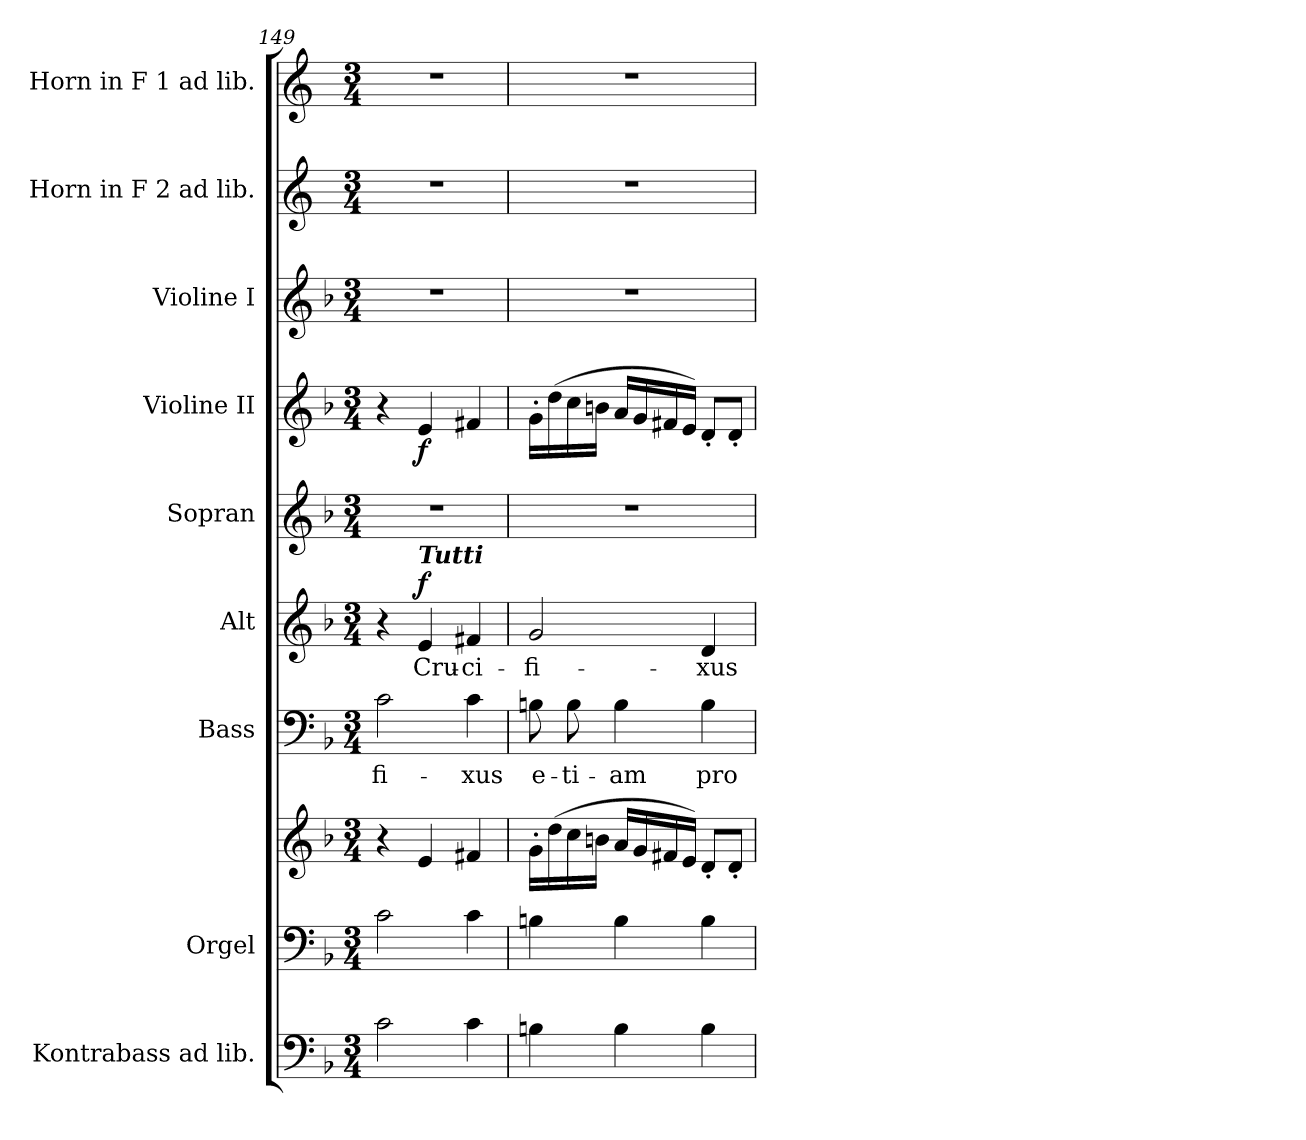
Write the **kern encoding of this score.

**kern	**kern	**kern	**kern	**text	**kern	**text	**dynam	**kern	**kern	**dynam	**kern	**kern	**kern
*part9	*part8	*part8	*part7	*part7	*part6	*part6	*part6	*part5	*part4	*part4	*part3	*part2	*part1
*staff10	*staff9	*staff8	*staff7	*staff7	*staff6	*staff6	*staff6	*staff5	*staff4	*staff4	*staff3	*staff2	*staff1
*I"Kontrabass ad lib.	*I"Orgel	*	*I"Bass	*	*I"Alt	*	*	*I"Sopran	*I"Violine II	*	*I"Violine I	*I"Horn in F 2 ad lib.	*I"Horn in F 1 ad lib.
*I'Kb.	*I'Org.	*	*I'B.	*	*I'A.	*	*	*I'S.	*I'Vl. II	*	*I'Vl. I	*	*
*clefF4	*clefF4	*clefG2	*clefF4	*	*clefG2	*	*	*clefG2	*clefG2	*	*clefG2	*clefG2	*clefG2
*ITrd7c12	*	*	*	*	*	*	*	*	*	*	*	*ITrd4c7	*ITrd4c7
*k[b-]	*k[b-]	*k[b-]	*k[b-]	*	*k[b-]	*	*	*k[b-]	*k[b-]	*	*k[b-]	*k[b-]	*k[b-]
*F:	*F:	*F:	*F:	*	*F:	*	*	*F:	*F:	*	*F:	*F:	*F:
*M3/4	*M3/4	*M3/4	*M3/4	*	*M3/4	*	*	*M3/4	*M3/4	*	*M3/4	*M3/4	*M3/4
=149	=149	=149	=149	=149	=149	=149	=149	=149	=149	=149	=149	=149	=149
!	!	!	!	!LO:LY:b	!	!	!	!	!	!	!	!	!
2C\	2c\	4r	2c\	-fi-	4r	.	.	2.r	4r	.	2.r	2.r	2.r
!	!	!	!	!	!LO:TX:a:Bi:t=Tutti	!	!	!	!	!	!	!	!
!	!	!	!	!	!	!LO:LY:b	!LO:DY:a	!	!	!LO:DY:b	!	!	!
.	.	4e/	.	.	4e/	Cru-	f	.	4e/	f	.	.	.
!	!	!	!	!LO:LY:b	!	!LO:LY:b	!	!	!	!	!	!	!
4C\	4c\	4f#X/	4c\	-xus	4f#X/	-ci-	.	.	4f#X/	.	.	.	.
=150	=150	=150	=150	=150	=150	=150	=150	=150	=150	=150	=150	=150	=150
!	!	!	!	!LO:LY:b	!	!LO:LY:b	!	!	!	!	!	!	!
4BBn\	4Bn\	16g'>\LL	8Bn\	e-	2g/	-fi-	.	2.r	16g'>\LL	.	2.r	2.r	2.r
.	.	(>16dd\	.	.	.	.	.	.	(>16dd\	.	.	.	.
!	!	!	!	!LO:LY:b	!	!	!	!	!	!	!	!	!
.	.	16cc\	8B\	-ti-	.	.	.	.	16cc\	.	.	.	.
.	.	16bn\JJ	.	.	.	.	.	.	16bn\JJ	.	.	.	.
!	!	!	!	!LO:LY:b	!	!	!	!	!	!	!	!	!
4BB\	4B\	16a/LL	4B\	-am	.	.	.	.	16a/LL	.	.	.	.
.	.	16g/	.	.	.	.	.	.	16g/	.	.	.	.
.	.	16f#X/	.	.	.	.	.	.	16f#X/	.	.	.	.
.	.	16e/JJ)	.	.	.	.	.	.	16e/JJ)	.	.	.	.
!	!	!	!	!LO:LY:b	!	!LO:LY:b	!	!	!	!	!	!	!
4BB\	4B\	8d'</L	4B\	pro	4d/	-xus	.	.	8d'</L	.	.	.	.
.	.	8d'</J	.	.	.	.	.	.	8d'</J	.	.	.	.
=	=	=	=	=	=	=	=	=	=	=	=	=	=
*-	*-	*-	*-	*-	*-	*-	*-	*-	*-	*-	*-	*-	*-
